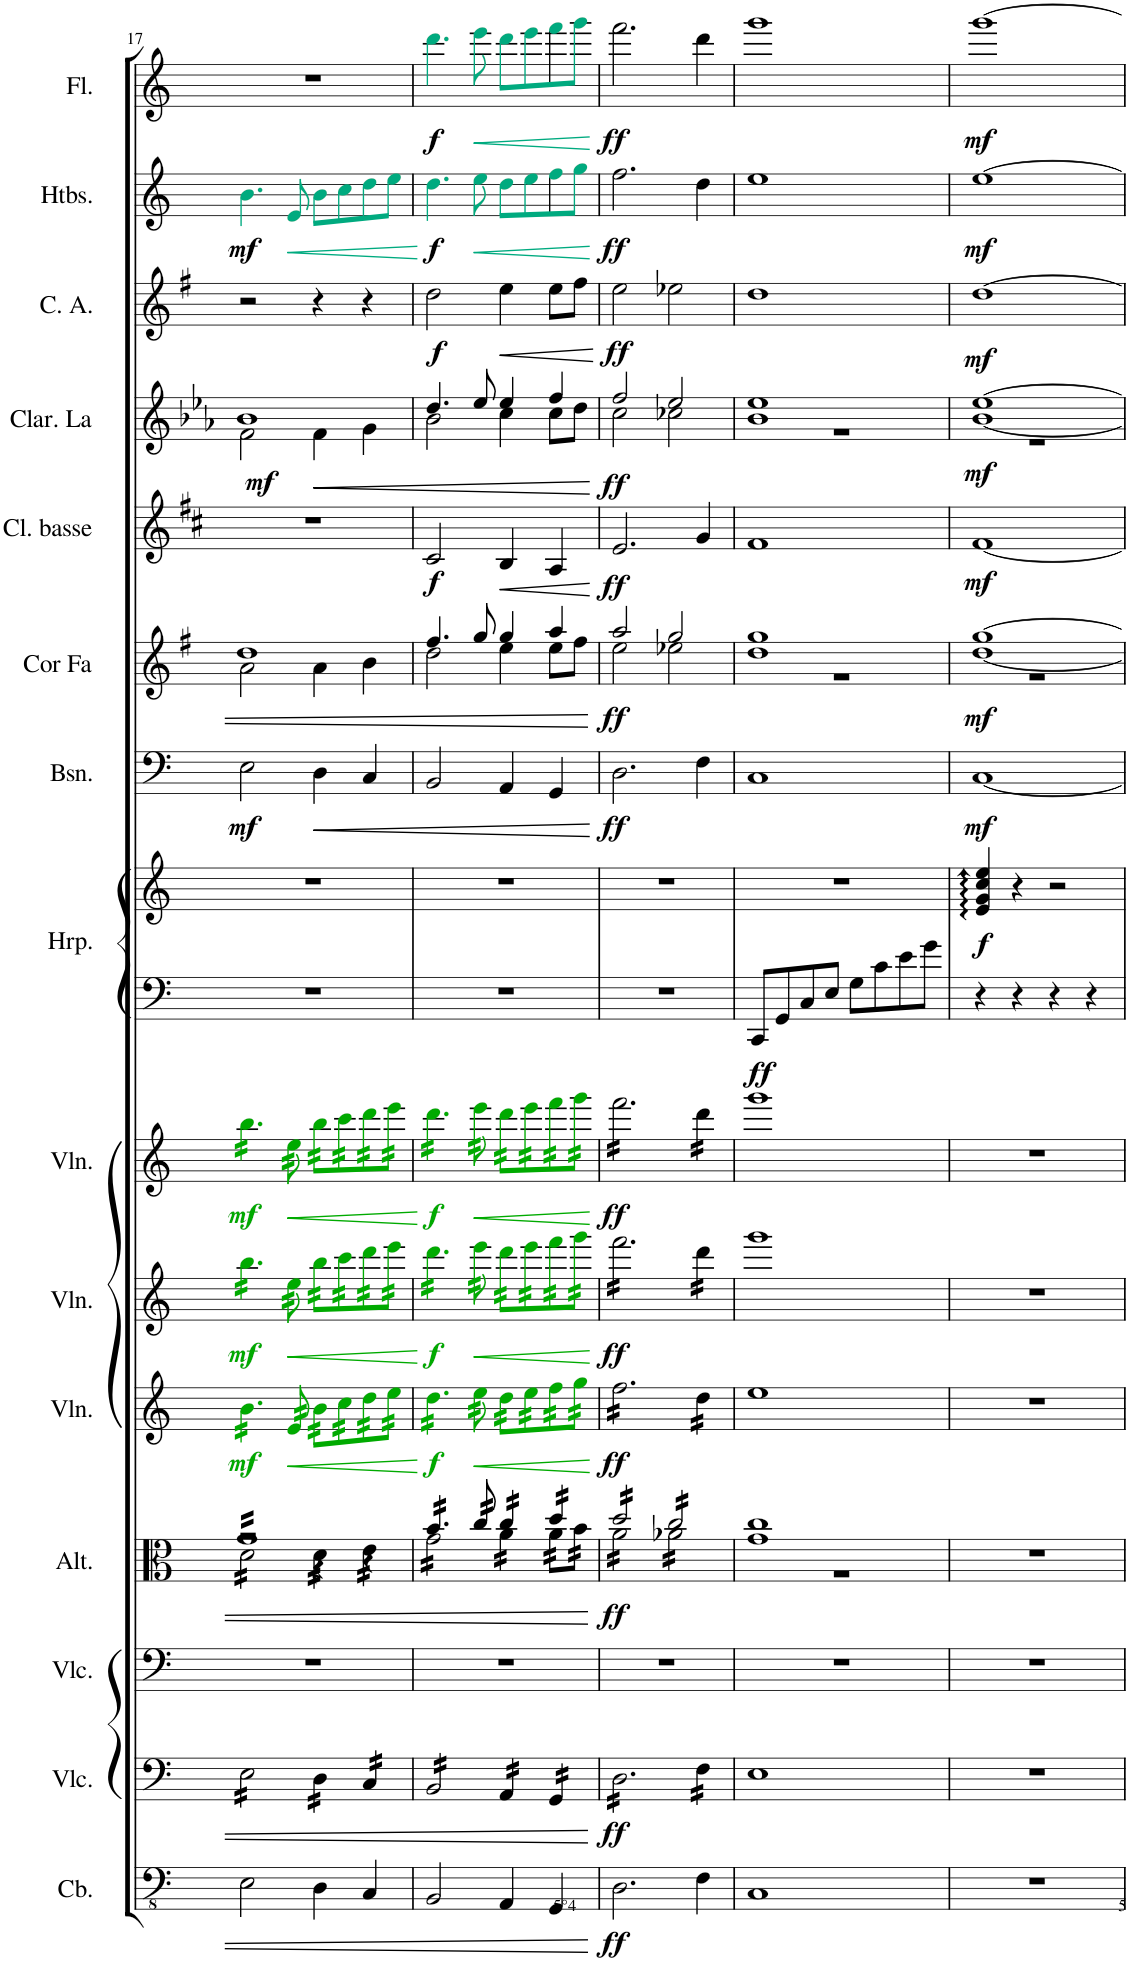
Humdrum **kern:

**kern	**dynam	**kern	**dynam	**kern	**kern	**dynam	**kern	**dynam	**kern	**dynam	**kern	**dynam	**kern	**kern	**dynam	**kern	**dynam	**kern	**dynam	**kern	**dynam	**kern	**dynam	**kern	**dynam	**kern	**dynam	**kern	**dynam
*part15	*part15	*part14	*part14	*part13	*part12	*part12	*part11	*part11	*part10	*part10	*part9	*part9	*part8	*part8	*part8	*part7	*part7	*part6	*part6	*part5	*part5	*part4	*part4	*part3	*part3	*part2	*part2	*part1	*part1
*staff16	*staff16	*staff15	*staff15	*staff14	*staff13	*staff13	*staff12	*staff12	*staff11	*staff11	*staff10	*staff10	*staff9	*staff8	*staff8/9	*staff7	*staff7	*staff6	*staff6	*staff5	*staff5	*staff4	*staff4	*staff3	*staff3	*staff2	*staff2	*staff1	*staff1
*I"Contrebasse	*	*I"Violoncelle	*	*I"Violoncelle	*I"Alto	*	*I"Violon	*	*I"Violon	*	*I"Violon	*	*I"Harpe	*	*	*I"Basson	*	*I"Cor en Fa	*	*I"Clarinette Basse	*	*I"Clarinette en La	*	*I"Cor anglais	*	*I"Hautbois	*	*I"Flûte	*
*I'Cb.	*	*I'Vlc.	*	*I'Vlc.	*I'Alt.	*	*I'Vln.	*	*I'Vln.	*	*I'Vln.	*	*I'Hrp.	*	*	*I'Bsn.	*	*I'Cor Fa	*	*I'Cl. basse	*	*I'Clar. La	*	*I'C. A.	*	*I'Htbs.	*	*I'Fl.	*
!!LO:PB:g=z
*clefFv4	*	*clefF4	*	*clefF4	*clefC3	*	*clefG2	*	*clefG2	*	*clefG2	*	*clefF4	*clefG2	*	*clefF4	*	*clefG2	*	*clefG2	*	*clefG2	*	*clefG2	*	*clefG2	*	*clefG2	*
*	*	*	*	*	*	*	*	*	*	*	*	*	*	*	*	*	*	*Trd4c7	*	*Trd8c14	*	*Trd2c3	*	*Trd4c7	*	*	*	*	*
*k[]	*	*k[]	*	*k[]	*k[]	*	*k[]	*	*k[]	*	*k[]	*	*k[]	*k[]	*	*k[]	*	*k[f#]	*	*k[f#c#]	*	*k[b-e-a-]	*	*k[f#]	*	*k[]	*	*k[]	*
*M4/4	*	*M4/4	*	*M4/4	*M4/4	*	*M4/4	*	*M4/4	*	*M4/4	*	*M4/4	*M4/4	*	*M4/4	*	*M4/4	*	*M4/4	*	*M4/4	*	*M4/4	*	*M4/4	*	*M4/4	*
=17	=17	=17	=17	=17	=17	=17	=17	=17	=17	=17	=17	=17	=17	=17	=17	=17	=17	=17	=17	=17	=17	=17	=17	=17	=17	=17	=17	=17	=17
*	*	*	*	*	*^	*	*	*	*	*	*	*	*	*	*	*	*	*^	*	*	*	*^	*	*	*	*	*	*	*
*	*	*	*	*	*	*^	*	*	*	*	*	*	*	*	*	*	*	*	*	*	*	*	*	*	*	*	*	*	*	*	*	*
!	!	!	!	!	!	!	!	!	!	!LO:DY:b	!	!LO:DY:b	!	!LO:DY:b	!	!	!	!	!LO:DY:b	!	!	!	!	!	!	!	!LO:DY:b	!	!	!	!LO:DY:b	!	!
*	*	*tremolo	*	*	*	*	*	*	*	*	*	*	*	*	*	*	*	*	*	*	*	*	*	*	*	*	*	*	*	*	*	*	*
*	*	*	*	*	*tremolo	*	*	*	*	*	*	*	*	*	*	*	*	*	*	*	*	*	*	*	*	*	*	*	*	*	*	*	*
*	*	*	*	*	*	*	*	*	*tremolo	*	*	*	*	*	*	*	*	*	*	*	*	*	*	*	*	*	*	*	*	*	*	*	*
*	*	*	*	*	*	*	*	*	*	*	*tremolo	*	*	*	*	*	*	*	*	*	*	*	*	*	*	*	*	*	*	*	*	*	*
*	*	*	*	*	*	*	*	*	*	*	*	*	*tremolo	*	*	*	*	*	*	*	*	*	*	*	*	*	*	*	*	*	*	*	*
2EE\	.	16E\LL	.	1r	16gLL	2r	16d\LL	.	16bi\LL	mf	16bbi\LL	mf	16bbi\LL	mf	1r	1r	.	2E\	mf	1dd	2a\	.	1r	.	1b-	2f\	mf	2r	.	4.bj\	mf	1r	.
.	.	16E\	.	.	16g	.	16d\	.	16bi\	.	16bbi\	.	16bbi\	.	.	.	.	.	.	.	.	.	.	.	.	.	.	.	.	.	.	.	.
.	.	16E\	.	.	16g	.	16d\	.	16bi\	.	16bbi\	.	16bbi\	.	.	.	.	.	.	.	.	.	.	.	.	.	.	.	.	.	.	.	.
.	.	16E\	.	.	16g	.	16d\	.	16bi\	.	16bbi\	.	16bbi\	.	.	.	.	.	.	.	.	.	.	.	.	.	.	.	.	.	.	.	.
.	.	16E\	.	.	16g	.	16d\	.	16bi\	.	16bbi\	.	16bbi\	.	.	.	.	.	.	.	.	.	.	.	.	.	.	.	.	.	.	.	.
.	.	16E\	.	.	16g	.	16d\	.	16bi\JJ	.	16bbi\JJ	.	16bbi\JJ	.	.	.	.	.	.	.	.	.	.	.	.	.	.	.	.	.	.	.	.
!	!	!	!	!	!	!	!	!	!	!LO:HP:b	!	!LO:HP:b	!	!LO:HP:b	!	!	!	!	!	!	!	!	!	!	!	!	!	!	!	!	!LO:HP:b	!	!
.	.	16E\	.	.	16g	.	16d\	.	32ei/	<	32eei\	<	32eei\	<	.	.	.	.	.	.	.	.	.	.	.	.	.	.	.	8ej/	<	.	.
.	.	.	.	.	.	.	.	.	32ei/	.	32eei\	.	32eei\	.	.	.	.	.	.	.	.	.	.	.	.	.	.	.	.	.	.	.	.
.	.	16E\JJ	.	.	16g	.	16d\JJ	.	32ei/	.	32eei\	.	32eei\	.	.	.	.	.	.	.	.	.	.	.	.	.	.	.	.	.	.	.	.
.	.	.	.	.	.	.	.	.	32ei/	.	32eei\	.	32eei\	.	.	.	.	.	.	.	.	.	.	.	.	.	.	.	.	.	.	.	.
!	!	!	!	!	!	!	!	!	!	!	!	!	!	!	!	!	!	!	!LO:HP:b	!	!	!	!	!	!	!	!LO:HP:b	!	!	!	!	!	!
4DD\	.	16D\LL	.	.	16g	4r	16d\LL	.	32bi\LLL	.	32bbi\LLL	.	32bbi\LLL	.	.	.	.	4D\	<	.	4a\	.	.	.	.	4f\	<	4r	.	8bj\L	.	.	.
.	.	.	.	.	.	.	.	.	32bi\	.	32bbi\	.	32bbi\	.	.	.	.	.	.	.	.	.	.	.	.	.	.	.	.	.	.	.	.
.	.	16D\	.	.	16g	.	16d\	.	32bi\	.	32bbi\	.	32bbi\	.	.	.	.	.	.	.	.	.	.	.	.	.	.	.	.	.	.	.	.
.	.	.	.	.	.	.	.	.	32bi\	.	32bbi\	.	32bbi\	.	.	.	.	.	.	.	.	.	.	.	.	.	.	.	.	.	.	.	.
.	.	16D\	.	.	16g	.	16d\	.	32cci\	.	32ccci\	.	32ccci\	.	.	.	.	.	.	.	.	.	.	.	.	.	.	.	.	8ccj\	.	.	.
.	.	.	.	.	.	.	.	.	32cci\	.	32ccci\	.	32ccci\	.	.	.	.	.	.	.	.	.	.	.	.	.	.	.	.	.	.	.	.
.	.	16D\JJ	.	.	16g	.	16d\JJ	.	32cci\	.	32ccci\	.	32ccci\	.	.	.	.	.	.	.	.	.	.	.	.	.	.	.	.	.	.	.	.
.	.	.	.	.	.	.	.	.	32cci\	.	32ccci\	.	32ccci\	.	.	.	.	.	.	.	.	.	.	.	.	.	.	.	.	.	.	.	.
4CC/	.	16C/LL	.	.	16g	4r	16e\LL	.	32ddi\	.	32dddi\	.	32dddi\	.	.	.	.	4C/	.	.	4b\	.	.	.	.	4g\	.	4r	.	8ddj\	.	.	.
.	.	.	.	.	.	.	.	.	32ddi\	.	32dddi\	.	32dddi\	.	.	.	.	.	.	.	.	.	.	.	.	.	.	.	.	.	.	.	.
.	.	16C/	.	.	16g	.	16e\	.	32ddi\	.	32dddi\	.	32dddi\	.	.	.	.	.	.	.	.	.	.	.	.	.	.	.	.	.	.	.	.
.	.	.	.	.	.	.	.	.	32ddi\	.	32dddi\	.	32dddi\	.	.	.	.	.	.	.	.	.	.	.	.	.	.	.	.	.	.	.	.
.	.	16C/	.	.	16g	.	16e\	.	32eei\	.	32eeei\	.	32eeei\	.	.	.	.	.	.	.	.	.	.	.	.	.	.	.	.	8eej\J	.	.	.
.	.	.	.	.	.	.	.	.	32eei\	.	32eeei\	.	32eeei\	.	.	.	.	.	.	.	.	.	.	.	.	.	.	.	.	.	.	.	.
.	.	16C/JJ	.	.	16gJJ	.	16e\JJ	.	32eei\	.	32eeei\	.	32eeei\	.	.	.	.	.	.	.	.	.	.	.	.	.	.	.	.	.	.	.	.
.	.	.	.	.	.	.	.	.	32eei\JJJ	.	32eeei\JJJ	.	32eeei\JJJ	.	.	.	.	.	.	.	.	.	.	.	.	.	.	.	.	.	.	.	.
*	*	*	*	*	*v	*v	*v	*	*	*	*	*	*	*	*	*	*	*	*	*v	*v	*	*	*	*v	*v	*	*	*	*	*	*	*
.	.	.	.	.	.	.	.	[	.	[	.	[	.	.	.	.	.	.	.	.	.	.	.	.	.	.	[	.	.
=18	=18	=18	=18	=18	=18	=18	=18	=18	=18	=18	=18	=18	=18	=18	=18	=18	=18	=18	=18	=18	=18	=18	=18	=18	=18	=18	=18	=18	=18
*	*	*	*	*	*^	*	*	*	*	*	*	*	*	*	*	*	*	*^	*	*	*	*^	*	*	*	*	*	*	*
!	!	!	!	!	!	!	!	!	!LO:DY:b	!	!LO:DY:b	!	!LO:DY:b	!	!	!	!	!	!	!	!	!	!LO:DY:b	!	!	!	!	!LO:DY:b	!	!LO:DY:b	!	!LO:DY:b
2BBB/	.	16BB/LL	.	1r	16b/LL	16g\LL	.	16ddi\LL	f	16dddi\LL	f	16dddi\LL	f	1r	1r	.	2BB/	.	4.ff#/	2dd\	.	2c#/	f	4.dd/	2b-\	.	2dd\	f	4.ddj\	f	4.dddj\	f
.	.	16BB/	.	.	16b/	16g\	.	16ddi\	.	16dddi\	.	16dddi\	.	.	.	.	.	.	.	.	.	.	.	.	.	.	.	.	.	.	.	.
.	.	16BB/	.	.	16b/	16g\	.	16ddi\	.	16dddi\	.	16dddi\	.	.	.	.	.	.	.	.	.	.	.	.	.	.	.	.	.	.	.	.
.	.	16BB/	.	.	16b/	16g\	.	16ddi\	.	16dddi\	.	16dddi\	.	.	.	.	.	.	.	.	.	.	.	.	.	.	.	.	.	.	.	.
.	.	16BB/	.	.	16b/	16g\	.	16ddi\	.	16dddi\	.	16dddi\	.	.	.	.	.	.	.	.	.	.	.	.	.	.	.	.	.	.	.	.
.	.	16BB/	.	.	16b/JJ	16g\	.	16ddi\JJ	.	16dddi\JJ	.	16dddi\JJ	.	.	.	.	.	.	.	.	.	.	.	.	.	.	.	.	.	.	.	.
!	!	!	!	!	!	!	!	!	!LO:HP:b	!	!LO:HP:b	!	!LO:HP:b	!	!	!	!	!	!	!	!	!	!	!	!	!	!	!	!	!LO:HP:b	!	!LO:HP:b
.	.	16BB/	.	.	32cc/	16g\	.	32eei\	<	32eeei\	<	32eeei\	<	.	.	.	.	.	8gg/	.	.	.	.	8ee-/	.	.	.	.	8eej\	<	8eeej\	<
.	.	.	.	.	32cc/	.	.	32eei\	.	32eeei\	.	32eeei\	.	.	.	.	.	.	.	.	.	.	.	.	.	.	.	.	.	.	.	.
.	.	16BB/JJ	.	.	32cc/	16g\JJ	.	32eei\	.	32eeei\	.	32eeei\	.	.	.	.	.	.	.	.	.	.	.	.	.	.	.	.	.	.	.	.
.	.	.	.	.	32cc/	.	.	32eei\	.	32eeei\	.	32eeei\	.	.	.	.	.	.	.	.	.	.	.	.	.	.	.	.	.	.	.	.
!	!	!	!	!	!	!	!	!	!	!	!	!	!	!	!	!	!	!	!	!	!	!	!LO:HP:b	!	!	!	!	!LO:HP:b	!	!	!	!
4AAA/	.	16AA/LL	.	.	16cc/LL	16a\LL	.	32ddi\LLL	.	32dddi\LLL	.	32dddi\LLL	.	.	.	.	4AA/	.	4gg/	4ee\	.	4B/	<	4ee-/	4cc\	.	4ee\	<	8ddj\L	.	8dddj\L	.
.	.	.	.	.	.	.	.	32ddi\	.	32dddi\	.	32dddi\	.	.	.	.	.	.	.	.	.	.	.	.	.	.	.	.	.	.	.	.
.	.	16AA/	.	.	16cc/	16a\	.	32ddi\	.	32dddi\	.	32dddi\	.	.	.	.	.	.	.	.	.	.	.	.	.	.	.	.	.	.	.	.
.	.	.	.	.	.	.	.	32ddi\	.	32dddi\	.	32dddi\	.	.	.	.	.	.	.	.	.	.	.	.	.	.	.	.	.	.	.	.
.	.	16AA/	.	.	16cc/	16a\	.	32eei\	.	32eeei\	.	32eeei\	.	.	.	.	.	.	.	.	.	.	.	.	.	.	.	.	8eej\	.	8eeej\	.
.	.	.	.	.	.	.	.	32eei\	.	32eeei\	.	32eeei\	.	.	.	.	.	.	.	.	.	.	.	.	.	.	.	.	.	.	.	.
.	.	16AA/JJ	.	.	16cc/JJ	16a\JJ	.	32eei\	.	32eeei\	.	32eeei\	.	.	.	.	.	.	.	.	.	.	.	.	.	.	.	.	.	.	.	.
.	.	.	.	.	.	.	.	32eei\	.	32eeei\	.	32eeei\	.	.	.	.	.	.	.	.	.	.	.	.	.	.	.	.	.	.	.	.
4GGG/	.	16GG/LL	.	.	16dd/LL	32a\LLL	.	32ffi\	.	32fffi\	.	32fffi\	.	.	.	.	4GG/	.	4aa/	8ee\L	.	4A/	.	4ff/	8cc\L	.	8ee\L	.	8ffj\	.	8fffj\	.
.	.	.	.	.	.	32a\	.	32ffi\	.	32fffi\	.	32fffi\	.	.	.	.	.	.	.	.	.	.	.	.	.	.	.	.	.	.	.	.
.	.	16GG/	.	.	16dd/	32a\	.	32ffi\	.	32fffi\	.	32fffi\	.	.	.	.	.	.	.	.	.	.	.	.	.	.	.	.	.	.	.	.
.	.	.	.	.	.	32a\	.	32ffi\	.	32fffi\	.	32fffi\	.	.	.	.	.	.	.	.	.	.	.	.	.	.	.	.	.	.	.	.
.	.	16GG/	.	.	16dd/	32b\	.	32ggi\	.	32gggi\	.	32gggi\	.	.	.	.	.	.	.	8ff#\J	.	.	.	.	8dd\J	.	8ff#\J	.	8ggj\J	.	8gggj\J	.
.	.	.	.	.	.	32b\	.	32ggi\	.	32gggi\	.	32gggi\	.	.	.	.	.	.	.	.	.	.	.	.	.	.	.	.	.	.	.	.
.	.	16GG/JJ	.	.	16dd/JJ	32b\	.	32ggi\	.	32gggi\	.	32gggi\	.	.	.	.	.	.	.	.	.	.	.	.	.	.	.	.	.	.	.	.
.	.	.	.	.	.	32b\JJJ	.	32ggi\JJJ	.	32gggi\JJJ	.	32gggi\JJJ	.	.	.	.	.	.	.	.	.	.	.	.	.	.	.	.	.	.	.	.
*	*	*	*	*	*v	*v	*	*	*	*	*	*	*	*	*	*	*	*	*v	*v	*	*	*	*v	*v	*	*	*	*	*	*	*
.	.	.	.	.	.	.	.	[	.	[	.	[	.	.	.	.	[	.	.	.	[	.	[	.	[	.	[	.	[
=19	=19	=19	=19	=19	=19	=19	=19	=19	=19	=19	=19	=19	=19	=19	=19	=19	=19	=19	=19	=19	=19	=19	=19	=19	=19	=19	=19	=19	=19
*	*	*	*	*	*^	*	*	*	*	*	*	*	*	*	*	*	*	*^	*	*	*	*^	*	*	*	*	*	*	*
!	!LO:DY:b	!	!LO:DY:b	!	!	!	!LO:DY:b	!	!LO:DY:b	!	!LO:DY:b	!	!LO:DY:b	!	!	!	!	!LO:DY:b	!	!	!LO:DY:b	!	!LO:DY:b	!	!	!LO:DY:b	!	!LO:DY:b	!	!LO:DY:b	!	!LO:DY:b
2.DD\	ff	16D\LL	ff	1r	16dd/LL	16a\LL	ff	16ff\LL	ff	16fff\LL	ff	16fff\LL	ff	1r	1r	.	2.D\	ff	2aa/	2ee\	ff	2.e/	ff	2ff/	2cc\	ff	2ee\	ff	2.ff\	ff	2.fff\	ff
.	.	16D\	.	.	16dd/	16a\	.	16ff\	.	16fff\	.	16fff\	.	.	.	.	.	.	.	.	.	.	.	.	.	.	.	.	.	.	.	.
.	.	16D\	.	.	16dd/	16a\	.	16ff\	.	16fff\	.	16fff\	.	.	.	.	.	.	.	.	.	.	.	.	.	.	.	.	.	.	.	.
.	.	16D\	.	.	16dd/	16a\	.	16ff\	.	16fff\	.	16fff\	.	.	.	.	.	.	.	.	.	.	.	.	.	.	.	.	.	.	.	.
.	.	16D\	.	.	16dd/	16a\	.	16ff\	.	16fff\	.	16fff\	.	.	.	.	.	.	.	.	.	.	.	.	.	.	.	.	.	.	.	.
.	.	16D\	.	.	16dd/	16a\	.	16ff\	.	16fff\	.	16fff\	.	.	.	.	.	.	.	.	.	.	.	.	.	.	.	.	.	.	.	.
.	.	16D\	.	.	16dd/	16a\	.	16ff\	.	16fff\	.	16fff\	.	.	.	.	.	.	.	.	.	.	.	.	.	.	.	.	.	.	.	.
.	.	16D\	.	.	16dd/JJ	16a\JJ	.	16ff\	.	16fff\	.	16fff\	.	.	.	.	.	.	.	.	.	.	.	.	.	.	.	.	.	.	.	.
.	.	16D\	.	.	16cc/LL	16a-X\LL	.	16ff\	.	16fff\	.	16fff\	.	.	.	.	.	.	2gg/	2ee-X\	.	.	.	2ee-/	2cc-X\	.	2ee-X\	.	.	.	.	.
.	.	16D\	.	.	16cc/	16a-X\	.	16ff\	.	16fff\	.	16fff\	.	.	.	.	.	.	.	.	.	.	.	.	.	.	.	.	.	.	.	.
.	.	16D\	.	.	16cc/	16a-X\	.	16ff\	.	16fff\	.	16fff\	.	.	.	.	.	.	.	.	.	.	.	.	.	.	.	.	.	.	.	.
.	.	16D\JJ	.	.	16cc/	16a-X\	.	16ff\JJ	.	16fff\JJ	.	16fff\JJ	.	.	.	.	.	.	.	.	.	.	.	.	.	.	.	.	.	.	.	.
4FF\	.	16F\LL	.	.	16cc/	16a-X\	.	16dd\LL	.	16ddd\LL	.	16ddd\LL	.	.	.	.	4F\	.	.	.	.	4g/	.	.	.	.	.	.	4dd\	.	4ddd\	.
.	.	16F\	.	.	16cc/	16a-X\	.	16dd\	.	16ddd\	.	16ddd\	.	.	.	.	.	.	.	.	.	.	.	.	.	.	.	.	.	.	.	.
.	.	16F\	.	.	16cc/	16a-X\	.	16dd\	.	16ddd\	.	16ddd\	.	.	.	.	.	.	.	.	.	.	.	.	.	.	.	.	.	.	.	.
.	.	16F\JJ	.	.	16cc/JJ	16a-X\JJ	.	16dd\JJ	.	16ddd\JJ	.	16ddd\JJ	.	.	.	.	.	.	.	.	.	.	.	.	.	.	.	.	.	.	.	.
*	*	*	*	*	*	*	*	*	*	*	*	*Xtremolo	*	*	*	*	*	*	*	*	*	*	*	*	*	*	*	*	*	*	*	*
*	*	*	*	*	*	*	*	*	*	*Xtremolo	*	*	*	*	*	*	*	*	*	*	*	*	*	*	*	*	*	*	*	*	*	*
*	*	*	*	*	*	*	*	*Xtremolo	*	*	*	*	*	*	*	*	*	*	*	*	*	*	*	*	*	*	*	*	*	*	*	*
*	*	*	*	*	*Xtremolo	*	*	*	*	*	*	*	*	*	*	*	*	*	*	*	*	*	*	*	*	*	*	*	*	*	*	*
*	*	*Xtremolo	*	*	*	*	*	*	*	*	*	*	*	*	*	*	*	*	*	*	*	*	*	*	*	*	*	*	*	*	*	*
=20	=20	=20	=20	=20	=20	=20	=20	=20	=20	=20	=20	=20	=20	=20	=20	=20	=20	=20	=20	=20	=20	=20	=20	=20	=20	=20	=20	=20	=20	=20	=20	=20
!	!	!	!	!	!	!	!	!	!	!	!	!	!	!	!	!LO:DY:b=2	!	!	!	!	!	!	!	!	!	!	!	!	!	!	!	!
1CC	.	1E	.	1r	1g 1cc	1r	.	1ee	.	1ggg	.	1ggg	.	8CC/L	1r	ff	1C	.	1dd 1gg	1r	.	1f#	.	1b- 1ee-	1r	.	1dd	.	1ee	.	1ggg	.
.	.	.	.	.	.	.	.	.	.	.	.	.	.	8GG/	.	.	.	.	.	.	.	.	.	.	.	.	.	.	.	.	.	.
.	.	.	.	.	.	.	.	.	.	.	.	.	.	8C/	.	.	.	.	.	.	.	.	.	.	.	.	.	.	.	.	.	.
.	.	.	.	.	.	.	.	.	.	.	.	.	.	8E/J	.	.	.	.	.	.	.	.	.	.	.	.	.	.	.	.	.	.
.	.	.	.	.	.	.	.	.	.	.	.	.	.	8G\L	.	.	.	.	.	.	.	.	.	.	.	.	.	.	.	.	.	.
.	.	.	.	.	.	.	.	.	.	.	.	.	.	8c\	.	.	.	.	.	.	.	.	.	.	.	.	.	.	.	.	.	.
.	.	.	.	.	.	.	.	.	.	.	.	.	.	8e\	.	.	.	.	.	.	.	.	.	.	.	.	.	.	.	.	.	.
.	.	.	.	.	.	.	.	.	.	.	.	.	.	8g\J	.	.	.	.	.	.	.	.	.	.	.	.	.	.	.	.	.	.
*	*	*	*	*	*v	*v	*	*	*	*	*	*	*	*	*	*	*	*	*	*	*	*	*	*	*	*	*	*	*	*	*	*
=21	=21	=21	=21	=21	=21	=21	=21	=21	=21	=21	=21	=21	=21	=21	=21	=21	=21	=21	=21	=21	=21	=21	=21	=21	=21	=21	=21	=21	=21	=21	=21
*	*	*	*	*	*	*	*	*	*	*	*	*	*	*	*	*	*	*	*^	*	*	*	*	*^	*	*	*	*	*	*	*
!	!	!	!	!	!	!	!	!	!	!	!	!	!	!	!LO:DY:b	!	!LO:DY:b	!	!	!	!LO:DY:b	!	!LO:DY:b	!	!	!	!LO:DY:b	!	!LO:DY:b	!	!LO:DY:b	!	!LO:DY:b
1r	.	1r	.	1r	1r	.	1r	.	1r	.	1r	.	4r	4e/ 4g/ 4cc/ 4ee/	f	[1C	mf	[1gg	[1dd	1r	mf	[1f#	mf	[1ee-	[1b-	1r	mf	[1dd	mf	[1ee	mf	[1ggg	mf
.	.	.	.	.	.	.	.	.	.	.	.	.	4r	4r	.	.	.	.	.	.	.	.	.	.	.	.	.	.	.	.	.	.	.
.	.	.	.	.	.	.	.	.	.	.	.	.	4r	2r	.	.	.	.	.	.	.	.	.	.	.	.	.	.	.	.	.	.	.
.	.	.	.	.	.	.	.	.	.	.	.	.	4r	.	.	.	.	.	.	.	.	.	.	.	.	.	.	.	.	.	.	.	.
*	*	*	*	*	*	*	*	*	*	*	*	*	*	*	*	*	*	*v	*v	*v	*	*	*	*v	*v	*v	*	*	*	*	*	*	*
=	=	=	=	=	=	=	=	=	=	=	=	=	=	=	=	=	=	=	=	=	=	=	=	=	=	=	=	=	=
*-	*-	*-	*-	*-	*-	*-	*-	*-	*-	*-	*-	*-	*-	*-	*-	*-	*-	*-	*-	*-	*-	*-	*-	*-	*-	*-	*-	*-	*-
